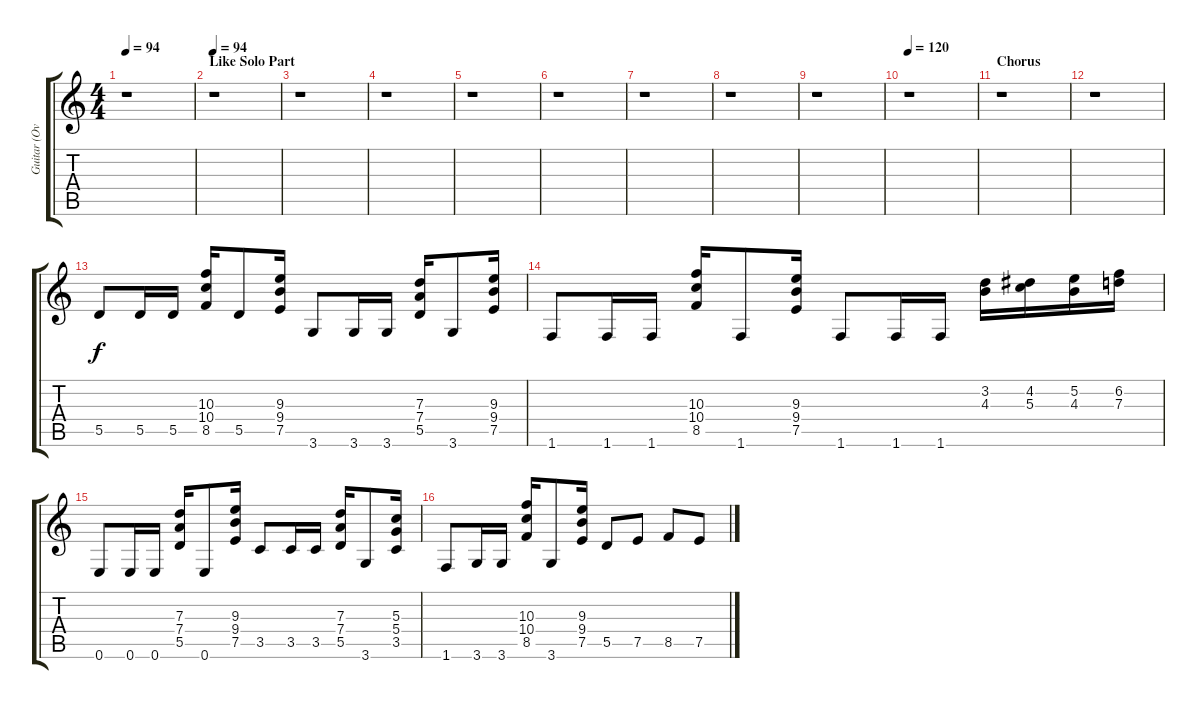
\track ("Guitar (Overdrive)" "Guitar (Ov") {instrument overdrivenguitar}
\staff {score tabs}
\tuning (E4 B3 G3 D3 A2 E2) {hide}
\ts (4 4)
\tempo 94
\clef g2
\ks c
r.1{dy f} |
\section ("" "Like Solo Part")
\tempo 94
r.1 |
r.1 |
r.1 |
r.1 |
r.1 |
r.1 |
r.1 |
r.1 |
\tempo 120
r.1 |
\section ("" "Chorus")
r.1 |
r.1 |
5.5.8 5.5.16 5.5.16 (10.3 10.4 8.5).16 5.5.8 (9.3 9.4 7.5).16 3.6.8 3.6.16 3.6.16 (7.3 7.4 5.5).16 3.6.8 (9.3 9.4 7.5).16 |
1.6.8 1.6.16 1.6.16 (10.3 10.4 8.5).16 1.6.8 (9.3 9.4 7.5).16 1.6.8 1.6.16 1.6.16 (3.2 4.3).16 (4.2 5.3).16 (5.2 4.3).16 (6.2 7.3).16 |
0.6.8 0.6.16 0.6.16 (7.3 7.4 5.5).16 0.6.8 (9.3 9.4 7.5).16 3.5.8 3.5.16 3.5.16 (7.3 7.4 5.5).16 3.6.8 (5.3 5.4 3.5).16 |
1.6.8 3.6.16 3.6.16 (10.3 10.4 8.5).16 3.6.8 (9.3 9.4 7.5).16 5.5.8 7.5.8 8.5.8 7.5.8
